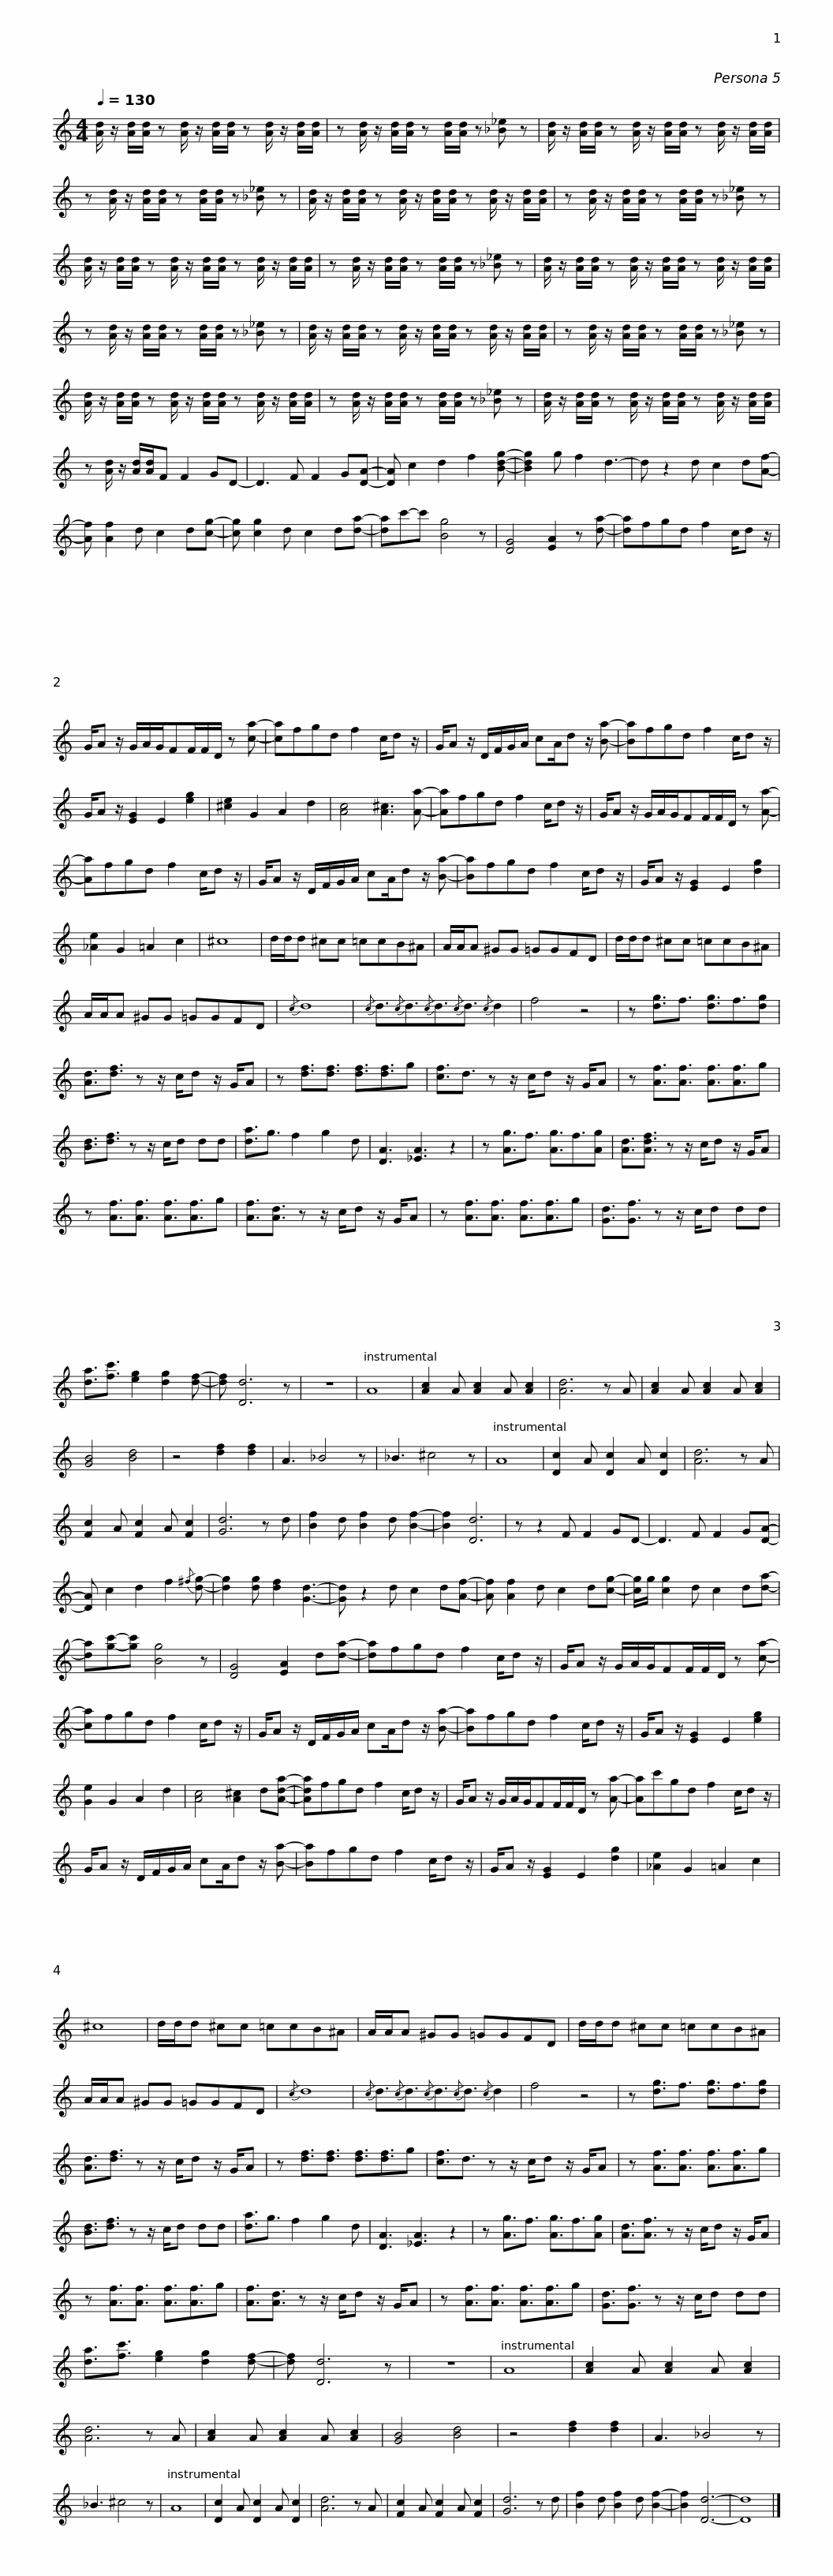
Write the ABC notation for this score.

X:1
L:1/8
Q:1/4=130
M:4/4
I:linebreak $
K:none
V:1 treble transpose=-9
V:1
[K:C] [Ad]/ z/ [Ad]/[Ad]/ z [Ad]/ z/ [Ad]/[Ad]/ z [Ad]/ z/ [Ad]/[Ad]/ | z [Ad]/ z/ [Ad]/[Ad]/ z [Ad]/[Ad]/ z [_B_e] z | [Ad]/ z/ [Ad]/[Ad]/ z [Ad]/ z/ [Ad]/[Ad]/ z [Ad]/ z/ [Ad]/[Ad]/ |$ z [Ad]/ z/ [Ad]/[Ad]/ z [Ad]/[Ad]/ z [_B_e] z | [Ad]/ z/ [Ad]/[Ad]/ z [Ad]/ z/ [Ad]/[Ad]/ z [Ad]/ z/ [Ad]/[Ad]/ | %5
 z [Ad]/ z/ [Ad]/[Ad]/ z [Ad]/[Ad]/ z [_B_e] z |$ [Ad]/ z/ [Ad]/[Ad]/ z [Ad]/ z/ [Ad]/[Ad]/ z [Ad]/ z/ [Ad]/[Ad]/ | z [Ad]/ z/ [Ad]/[Ad]/ z [Ad]/[Ad]/ z [_B_e] z | [Ad]/ z/ [Ad]/[Ad]/ z [Ad]/ z/ [Ad]/[Ad]/ z [Ad]/ z/ [Ad]/[Ad]/ |$ z [Ad]/ z/ [Ad]/[Ad]/ z [Ad]/[Ad]/ z [_B_e] z | %10
 [Ad]/ z/ [Ad]/[Ad]/ z [Ad]/ z/ [Ad]/[Ad]/ z [Ad]/ z/ [Ad]/[Ad]/ | z [Ad]/ z/ [Ad]/[Ad]/ z [Ad]/[Ad]/ z [_B_e] z |$ [Ad]/ z/ [Ad]/[Ad]/ z [Ad]/ z/ [Ad]/[Ad]/ z [Ad]/ z/ [Ad]/[Ad]/ | z [Ad]/ z/ [Ad]/[Ad]/ z [Ad]/[Ad]/ z [_B_e] z | [Ad]/ z/ [Ad]/[Ad]/ z [Ad]/ z/ [Ad]/[Ad]/ z [Ad]/ z/ [Ad]/[Ad]/ | %15
 z [Ad]/ z/ [Ad]/[Ad]/F F2 GD- |$ D3 F F2 G[DA]- | [DA] c2 d2 f2 [Bdg]- | [Bdg]2 g f2 d3- | d z2 d c2 d[Af]- | %20
 [Af] [Af]2 d c2 d[cg]- | [cg] [cg]2 d c2 d[da]- | [da]c'-c' [Bg]4 z | [DG]4 [EA]2 z [da]- |$ [da]fgd f2 c/d z/ | %25
 G/A z/ G/A/G/FF/F/D/ z [ca]- | [ca]fgd f2 c/d z/ | G/A z/ D/F/G/A/ cA/d z/ [Ba]- | [Ba]fgd f2 c/d z/ |$ G/A z/ [EG]2 E2 [eg]2 | %30
 [^ce]2 G2 A2 d2 | [Ac]4 [A^c]3 [Aa]- | [Aa]fgd f2 c/d z/ | G/A z/ G/A/G/FF/F/D/ z [Aa]- | [Aa]fgd f2 c/d z/ |$ %35
 G/A z/ D/F/G/A/ cA/d z/ [Ba]- | [Ba]fgd f2 c/d z/ | G/A z/ [EG]2 E2 [dg]2 | [_Ae]2 G2 =A2 c2 | ^c8 | %40
 d/d/d ^cc =ccB^A |$ A/A/A ^GG =GGFD | d/d/d ^cc =ccB^A | A/A/A ^GG =GGFD |{/c} d8 | %45
{/c} d3/2{/c}d3/2{/c}d3/2{/c}d3/2{/c} d2 |$ f4 z4 | z [dg]3/2f3/2 [dg]3/2f3/2[dg] | [Ad]3/2[df]3/2 z z/ c/d z/ G/A | z [df]3/2[df]3/2 [df]3/2[df]3/2g | %50
 [cf]3/2d3/2 z z/ c/d z/ G/A | z [Af]3/2[Af]3/2 [Af]3/2[Af]3/2g |$ [Bd]3/2[df]3/2 z z/ c/d dd | [da]3/2g3/2 f2 g2 d | [DA]3 [_EA]3 z2 | %55
 z [Ag]3/2f3/2 [Ag]3/2f3/2[Ag] | [Ad]3/2[Adf]3/2 z z/ c/d z/ G/A | z [Af]3/2[Af]3/2 [Af]3/2[Af]3/2g |$ [Af]3/2[Ad]3/2 z z/ c/d z/ G/A | z [Af]3/2[Af]3/2 [Af]3/2[Af]3/2g | %60
 [Gd]3/2[Gf]3/2 z z/ c/d dd | [da]3/2[fc']3/2 [eg]2 [dg]2 [df]- | [df] [Dd]6 z | z8 | A8 |$ %65
 [Ac]2 A [Ac]2 A [Ac]2 | [Ad]6 z A | [Ac]2 A [Ac]2 A [Ac]2 | [GB]4 [Bd]4 | z4 [df]2 [df]2 | %70
 A3 _B4 z | _B3 ^c4 z | A8 | [Dc]2 A [Dc]2 A [Dc]2 | [Ad]6 z A |$ %75
 [Fc]2 A [Fc]2 A [Fc]2 | [Gd]6 z d | [Bf]2 d [Bf]2 d [Bf]2- | [Bf]2 [Dd]6 | z z2 F F2 GD- | %80
 D3 F F2 G[DA]- | [DA] c2 d2 f2{/^f} [dg]- | [dg]2 [dg] [df]2 [Gd]3- |$ [Gd] z2 d c2 d[Af]- | [Af] [Af]2 d c2 d[cg]- | %85
 [cg]/g/ [cg]2 d c2 d[da]- | [da][gc']-[gc'] [Bg]4 z | [DG]4 [EA]2 d[da]- | [da]fgd f2 c/d z/ |$ G/A z/ G/A/G/FF/F/D/ z [ca]- | %90
 [ca]fgd f2 c/d z/ | G/A z/ D/F/G/A/ cA/d z/ [Ba]- | [Ba]fgd f2 c/d z/ | G/A z/ [EG]2 E2 [eg]2 |$ [Ge]2 G2 A2 d2 | %95
 [Ac]4 [A^c]2 d[Ada]- | [Ada]fgd f2 c/d z/ | G/A z/ G/A/G/FF/F/D/ z [Aa]- | [Aa]c'gd f2 c/d z/ |$ G/A z/ D/F/G/A/ cA/d z/ [Ba]- | %100
 [Ba]fgd f2 c/d z/ | G/A z/ [EG]2 E2 [dg]2 | [_Ae]2 G2 =A2 c2 | ^c8 | d/d/d ^cc =ccB^A |$ %105
 A/A/A ^GG =GGFD | d/d/d ^cc =ccB^A | A/A/A ^GG =GGFD |{/c} d8 |{/c} d3/2{/c}d3/2{/c}d3/2{/c}d3/2{/c} d2 |$ %110
 f4 z4 | z [dg]3/2f3/2 [dg]3/2f3/2[dg] | [Ad]3/2[df]3/2 z z/ c/d z/ G/A | z [df]3/2[df]3/2 [df]3/2[df]3/2g | [cf]3/2d3/2 z z/ c/d z/ G/A | %115
 z [Af]3/2[Af]3/2 [Af]3/2[Af]3/2g |$ [Bd]3/2[df]3/2 z z/ c/d dd | [da]3/2g3/2 f2 g2 d | [DA]3 [_EA]3 z2 | z [Ag]3/2f3/2 [Ag]3/2f3/2[Ag] | %120
 [Ad]3/2[Af]3/2 z z/ c/d z/ G/A | z [Af]3/2[Af]3/2 [Af]3/2[Af]3/2g |$ [Af]3/2[Ad]3/2 z z/ c/d z/ G/A | z [Af]3/2[Af]3/2 [Af]3/2[Af]3/2g | [Gd]3/2[Gf]3/2 z z/ c/d dd | %125
 [da]3/2[fc']3/2 [eg]2 [dg]2 [df]- | [df] [Dd]6 z | z8 | A8 |$ [Ac]2 A [Ac]2 A [Ac]2 | %130
 [Ad]6 z A | [Ac]2 A [Ac]2 A [Ac]2 | [GB]4 [Bd]4 | z4 [df]2 [df]2 | A3 _B4 z | %135
 _B3 ^c4 z | A8 | [Dc]2 A [Dc]2 A [Dc]2 | [Ad]6 z A |$ [Fc]2 A [Fc]2 A [Fc]2 | %140
 [Gd]6 z d | [Bf]2 d [Bf]2 d [Bf]2- | [Bf]2 [Dd]6- | [Dd]8 |] %144
